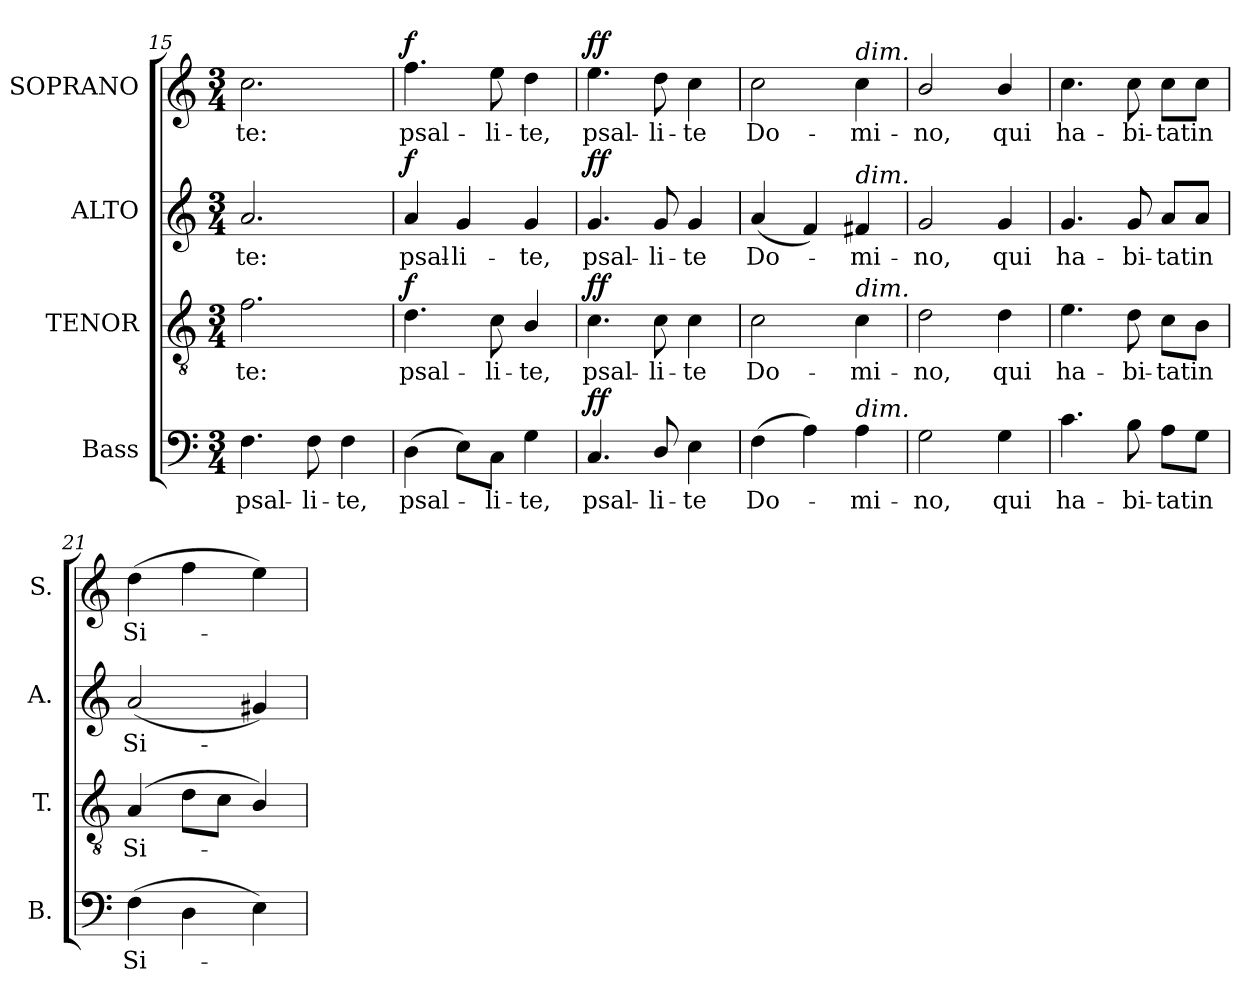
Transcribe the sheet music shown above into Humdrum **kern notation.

**kern	**text	**dynam	**kern	**text	**dynam	**kern	**text	**dynam	**kern	**text	**dynam
*part4	*part4	*part4	*part3	*part3	*part3	*part2	*part2	*part2	*part1	*part1	*part1
*staff4	*staff4	*staff4	*staff3	*staff3	*staff3	*staff2	*staff2	*staff2	*staff1	*staff1	*staff1
*I"Bass	*	*	*I"TENOR	*	*	*I"ALTO	*	*	*I"SOPRANO	*	*
*I'B.	*	*	*I'T.	*	*	*I'A.	*	*	*I'S.	*	*
*clefF4	*	*	*clefGv2	*	*	*clefG2	*	*	*clefG2	*	*
*	*	*	*ITrd7c12	*	*	*	*	*	*	*	*
*k[]	*	*	*k[]	*	*	*k[]	*	*	*k[]	*	*
*a:	*	*	*a:	*	*	*a:	*	*	*a:	*	*
*M3/4	*	*	*M3/4	*	*	*M3/4	*	*	*M3/4	*	*
=15	=15	=15	=15	=15	=15	=15	=15	=15	=15	=15	=15
!	!LO:LY:b:color=#000000	!	!	!	!	!	!	!	!	!	!
!	!	!	!	!LO:LY:b:color=#000000	!	!	!	!	!	!	!
!	!	!	!	!	!	!	!LO:LY:b:color=#000000	!	!	!	!
!	!	!	!	!	!	!	!	!	!	!LO:LY:b:color=#000000	!
4.Fi\	psal-	.	2.Fi\	te:	.	2.ai/	te:	.	2.cci\	te:	.
!	!LO:LY:b:color=#000000	!	!	!	!	!	!	!	!	!	!
8Fi\	-li-	.	.	.	.	.	.	.	.	.	.
!	!LO:LY:b:color=#000000	!	!	!	!	!	!	!	!	!	!
4Fi\	-te,	.	.	.	.	.	.	.	.	.	.
=16	=16	=16	=16	=16	=16	=16	=16	=16	=16	=16	=16
!	!LO:LY:b:color=#000000	!	!	!	!	!	!	!	!	!	!
!	!	!	!	!LO:LY:b:color=#000000	!	!	!	!	!	!	!
!	!	!	!	!	!	!	!LO:LY:b:color=#000000	!	!	!	!
!	!	!	!	!	!	!	!	!	!	!LO:LY:b:color=#000000	!
(4Di\	psal-	.	4.Di\	psal-	f	4ai/	psal-	f	4.ffi\	psal-	f
!	!	!	!	!	!	!	!LO:LY:b:color=#000000	!	!	!	!
8Ei\L)	.	.	.	.	.	4gi/	-li-	.	.	.	.
!	!LO:LY:b:color=#000000	!	!	!	!	!	!	!	!	!	!
!	!	!	!	!LO:LY:b:color=#000000	!	!	!	!	!	!	!
!	!	!	!	!	!	!	!	!	!	!LO:LY:b:color=#000000	!
8Ci\J	-li-	.	8Ci\	-li-	.	.	.	.	8eei\	-li-	.
!	!LO:LY:b:color=#000000	!	!	!	!	!	!	!	!	!	!
!	!	!	!	!LO:LY:b:color=#000000	!	!	!	!	!	!	!
!	!	!	!	!	!	!	!LO:LY:b:color=#000000	!	!	!	!
!	!	!	!	!	!	!	!	!	!	!LO:LY:b:color=#000000	!
4Gi\	-te,	.	4BBi/	-te,	.	4gi/	-te,	.	4ddi\	-te,	.
=17	=17	=17	=17	=17	=17	=17	=17	=17	=17	=17	=17
!	!LO:LY:b:color=#000000	!	!	!	!	!	!	!	!	!	!
!	!	!	!	!LO:LY:b:color=#000000	!	!	!	!	!	!	!
!	!	!	!	!	!	!	!LO:LY:b:color=#000000	!	!	!	!
!	!	!	!	!	!	!	!	!	!	!LO:LY:b:color=#000000	!
4.Ci/	psal-	ff	4.Ci\	psal-	ff	4.gi/	psal-	ff	4.eei\	psal-	ff
!	!LO:LY:b:color=#000000	!	!	!	!	!	!	!	!	!	!
!	!	!	!	!LO:LY:b:color=#000000	!	!	!	!	!	!	!
!	!	!	!	!	!	!	!LO:LY:b:color=#000000	!	!	!	!
!	!	!	!	!	!	!	!	!	!	!LO:LY:b:color=#000000	!
8Di/	-li-	.	8Ci\	-li-	.	8gi/	-li-	.	8ddi\	-li-	.
!	!LO:LY:b:color=#000000	!	!	!	!	!	!	!	!	!	!
!	!	!	!	!LO:LY:b:color=#000000	!	!	!	!	!	!	!
!	!	!	!	!	!	!	!LO:LY:b:color=#000000	!	!	!	!
!	!	!	!	!	!	!	!	!	!	!LO:LY:b:color=#000000	!
4Ei\	-te	.	4Ci\	-te	.	4gi/	-te	.	4cci\	-te	.
!!LO:LB:g=z
=18	=18	=18	=18	=18	=18	=18	=18	=18	=18	=18	=18
!	!LO:LY:b:color=#000000	!	!	!	!	!	!	!	!	!	!
!	!	!	!	!LO:LY:b:color=#000000	!	!	!	!	!	!	!
!	!	!	!	!	!	!	!LO:LY:b:color=#000000	!	!	!	!
!	!	!	!	!	!	!	!	!	!	!LO:LY:b:color=#000000	!
(4Fi\	Do-	.	2Ci\	Do-	.	(4ai/	Do-	.	2cci\	Do-	.
4Ai\)	.	.	.	.	.	4fi/)	.	.	.	.	.
!	!LO:LY:b:color=#000000	!	!	!	!	!	!	!	!	!	!
!	!	!	!	!LO:LY:b:color=#000000	!	!	!	!	!	!	!
!	!	!	!	!	!	!	!LO:LY:b:color=#000000	!	!	!	!
!	!	!	!	!	!	!	!	!	!LO:TX:a:i:t=dim.	!	!
!	!	!	!	!	!	!LO:TX:a:i:t=dim.	!	!	!	!	!
!	!	!	!LO:TX:a:i:t=dim.	!	!	!	!	!	!	!	!
!LO:TX:a:i:t=dim.	!	!	!	!	!	!	!	!	!	!	!
!	!	!	!	!	!	!	!	!	!	!LO:LY:b:color=#000000	!
4Ai\	-mi-	.	4Ci\	-mi-	.	4f#Xi/	-mi-	.	4cci\	-mi-	.
=19	=19	=19	=19	=19	=19	=19	=19	=19	=19	=19	=19
!	!LO:LY:b:color=#000000	!	!	!	!	!	!	!	!	!	!
!	!	!	!	!LO:LY:b:color=#000000	!	!	!	!	!	!	!
!	!	!	!	!	!	!	!LO:LY:b:color=#000000	!	!	!	!
!	!	!	!	!	!	!	!	!	!	!LO:LY:b:color=#000000	!
2Gi\	-no,	.	2Di\	-no,	.	2gi/	-no,	.	2bi/	-no,	.
!	!LO:LY:b:color=#000000	!	!	!	!	!	!	!	!	!	!
!	!	!	!	!LO:LY:b:color=#000000	!	!	!	!	!	!	!
!	!	!	!	!	!	!	!LO:LY:b:color=#000000	!	!	!	!
!	!	!	!	!	!	!	!	!	!	!LO:LY:b:color=#000000	!
4Gi\	qui	.	4Di\	qui	.	4gi/	qui	.	4bi/	qui	.
=20	=20	=20	=20	=20	=20	=20	=20	=20	=20	=20	=20
!	!LO:LY:b:color=#000000	!	!	!	!	!	!	!	!	!	!
!	!	!	!	!LO:LY:b:color=#000000	!	!	!	!	!	!	!
!	!	!	!	!	!	!	!LO:LY:b:color=#000000	!	!	!	!
!	!	!	!	!	!	!	!	!	!	!LO:LY:b:color=#000000	!
4.ci\	ha-	.	4.Ei\	ha-	.	4.gi/	ha-	.	4.cci\	ha-	.
!	!LO:LY:b:color=#000000	!	!	!	!	!	!	!	!	!	!
!	!	!	!	!LO:LY:b:color=#000000	!	!	!	!	!	!	!
!	!	!	!	!	!	!	!LO:LY:b:color=#000000	!	!	!	!
!	!	!	!	!	!	!	!	!	!	!LO:LY:b:color=#000000	!
8Bi\	-bi-	.	8Di\	-bi-	.	8gi/	-bi-	.	8cci\	-bi-	.
!	!LO:LY:b:color=#000000	!	!	!	!	!	!	!	!	!	!
!	!	!	!	!LO:LY:b:color=#000000	!	!	!	!	!	!	!
!	!	!	!	!	!	!	!LO:LY:b:color=#000000	!	!	!	!
!	!	!	!	!	!	!	!	!	!	!LO:LY:b:color=#000000	!
8Ai\L	-tat	.	8Ci\L	-tat	.	8ai/L	-tat	.	8cci\L	-tat	.
!	!LO:LY:b:color=#000000	!	!	!	!	!	!	!	!	!	!
!	!	!	!	!LO:LY:b:color=#000000	!	!	!	!	!	!	!
!	!	!	!	!	!	!	!LO:LY:b:color=#000000	!	!	!	!
!	!	!	!	!	!	!	!	!	!	!LO:LY:b:color=#000000	!
8Gi\J	in	.	8BBi\J	in	.	8ai/J	in	.	8cci\J	in	.
=21	=21	=21	=21	=21	=21	=21	=21	=21	=21	=21	=21
!	!LO:LY:b:color=#000000	!	!	!	!	!	!	!	!	!	!
!	!	!	!	!LO:LY:b:color=#000000	!	!	!	!	!	!	!
!	!	!	!	!	!	!	!LO:LY:b:color=#000000	!	!	!	!
!	!	!	!	!	!	!	!	!	!	!LO:LY:b:color=#000000	!
(4Fi\	Si-	.	(4AAi/	Si-	.	(2ai/	Si-	.	(4ddi\	Si-	.
4Di\	.	.	8Di\L	.	.	.	.	.	4ffi\	.	.
.	.	.	8Ci\J	.	.	.	.	.	.	.	.
4Ei\)	.	.	4BBi/)	.	.	4g#Xi/)	.	.	4eei\)	.	.
=	=	=	=	=	=	=	=	=	=	=	=
*-	*-	*-	*-	*-	*-	*-	*-	*-	*-	*-	*-
